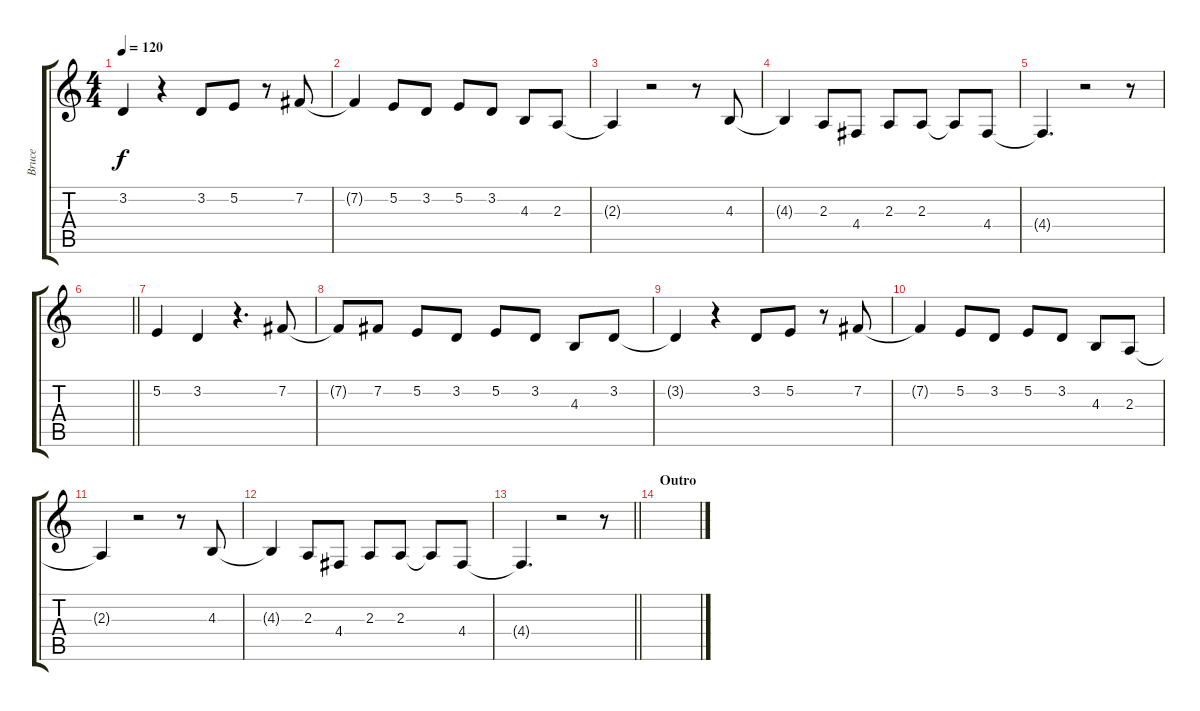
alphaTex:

\track ("Bruce" "Bruce") {instrument lead6voice}
\staff {score tabs}
\tuning (E4 B3 G3 D3 A2 E2) {hide}
\ts (4 4)
\tempo 120
\clef g2
\ks c
3.2{t}.4{dy f} r.4 3.2.8 5.2.8 r.8 7.2.8 |
7.2{t}.4 5.2.8 3.2.8 5.2.8 3.2.8 4.3.8 2.3.8 |
2.3{t}.4 r.2 r.8 4.3.8 |
4.3{t}.4 2.3.8 4.4.8 2.3.8 2.3.8 2.3{t}.8 4.4.8 |
4.4{t}.4{d} r.2 r.8 |
\barLineRight lightlight
|
5.2.4 3.2.4 r.4{d} 7.2.8 |
7.2{t}.8 7.2.8 5.2.8 3.2.8 5.2.8 3.2.8 4.3.8 3.2.8 |
3.2{t}.4 r.4 3.2.8 5.2.8 r.8 7.2.8 |
7.2{t}.4 5.2.8 3.2.8 5.2.8 3.2.8 4.3.8 2.3.8 |
2.3{t}.4 r.2 r.8 4.3.8 |
4.3{t}.4 2.3.8 4.4.8 2.3.8 2.3.8 2.3{t}.8 4.4.8 |
\barLineRight lightlight
4.4{t}.4{d} r.2 r.8 |
\section ("" "Outro")
